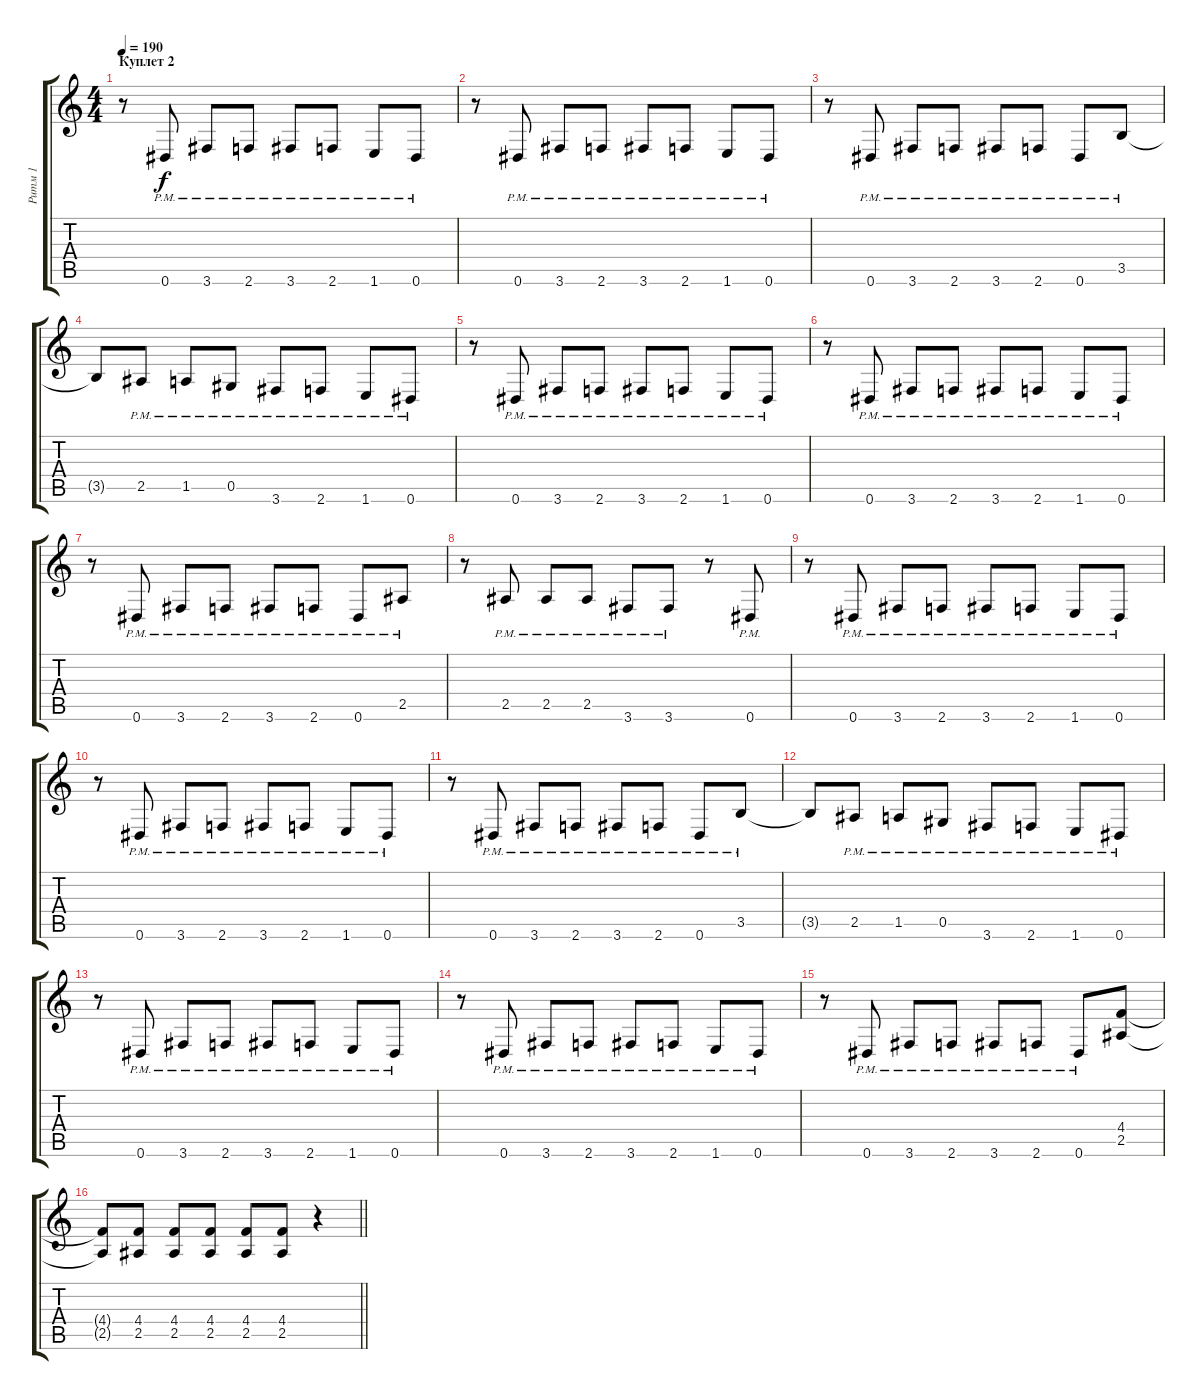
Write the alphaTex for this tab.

\track ("Ритм 1" "Ритм 1") {instrument distortionguitar}
\staff {score tabs}
\tuning (Eb4 Bb3 Gb3 Db3 Ab2 Eb2) {hide}
\ts (4 4)
\section ("" "Куплет 2")
\tempo 190
\clef g2
\ks c
r.8{dy f} 0.6{pm}.8 3.6{pm}.8 2.6{pm}.8 3.6{pm}.8 2.6{pm}.8 1.6{pm}.8 0.6{pm}.8 |
r.8 0.6{pm}.8 3.6{pm}.8 2.6{pm}.8 3.6{pm}.8 2.6{pm}.8 1.6{pm}.8 0.6{pm}.8 |
r.8 0.6{pm}.8 3.6{pm}.8 2.6{pm}.8 3.6{pm}.8 2.6{pm}.8 0.6{pm}.8 3.5{pm}.8 |
3.5{t}.8 2.5{pm}.8 1.5{pm}.8 0.5{pm}.8 3.6{pm}.8 2.6{pm}.8 1.6{pm}.8 0.6{pm}.8 |
r.8 0.6{pm}.8 3.6{pm}.8 2.6{pm}.8 3.6{pm}.8 2.6{pm}.8 1.6{pm}.8 0.6{pm}.8 |
r.8 0.6{pm}.8 3.6{pm}.8 2.6{pm}.8 3.6{pm}.8 2.6{pm}.8 1.6{pm}.8 0.6{pm}.8 |
r.8 0.6{pm}.8 3.6{pm}.8 2.6{pm}.8 3.6{pm}.8 2.6{pm}.8 0.6{pm}.8 2.5{pm}.8 |
r.8 2.5{pm}.8 2.5{pm}.8 2.5{pm}.8 3.6{pm}.8 3.6{pm}.8 r.8 0.6{pm}.8 |
r.8 0.6{pm}.8 3.6{pm}.8 2.6{pm}.8 3.6{pm}.8 2.6{pm}.8 1.6{pm}.8 0.6{pm}.8 |
r.8 0.6{pm}.8 3.6{pm}.8 2.6{pm}.8 3.6{pm}.8 2.6{pm}.8 1.6{pm}.8 0.6{pm}.8 |
r.8 0.6{pm}.8 3.6{pm}.8 2.6{pm}.8 3.6{pm}.8 2.6{pm}.8 0.6{pm}.8 3.5{pm}.8 |
3.5{t}.8 2.5{pm}.8 1.5{pm}.8 0.5{pm}.8 3.6{pm}.8 2.6{pm}.8 1.6{pm}.8 0.6{pm}.8 |
r.8 0.6{pm}.8 3.6{pm}.8 2.6{pm}.8 3.6{pm}.8 2.6{pm}.8 1.6{pm}.8 0.6{pm}.8 |
r.8 0.6{pm}.8 3.6{pm}.8 2.6{pm}.8 3.6{pm}.8 2.6{pm}.8 1.6{pm}.8 0.6{pm}.8 |
r.8 0.6{pm}.8 3.6{pm}.8 2.6{pm}.8 3.6{pm}.8 2.6{pm}.8 0.6{pm}.8 (4.4 2.5).8 |
\barLineRight lightlight
(4.4{t} 2.5{t}).8 (4.4 2.5).8 (4.4 2.5).8 (4.4 2.5).8 (4.4 2.5).8 (4.4 2.5).8 r.4
